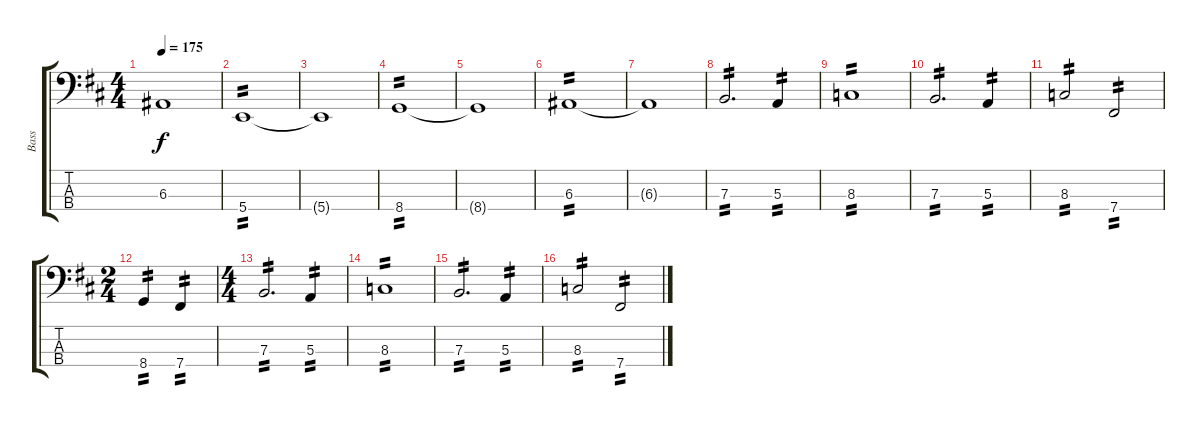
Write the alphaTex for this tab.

\track ("Bass" "Bass") {instrument electricbasspick}
\staff {score tabs}
\tuning (D2 A1 E1 B0) {hide}
\ts (4 4)
\tempo 175
\clef f4
\ks bminor
6.3{t}.1{dy f} |
5.4.1{tp 2} |
5.4{t}.1 |
8.4.1{tp 2} |
8.4{t}.1 |
6.3.1{tp 2} |
6.3{t}.1 |
7.3.2{d tp 2} 5.3.4{tp 2} |
8.3.1{tp 2} |
7.3.2{d tp 2} 5.3.4{tp 2} |
8.3.2{tp 2} 7.4.2{tp 2} |
\ts (2 4)
8.4.4{tp 2} 7.4.4{tp 2} |
\ts (4 4)
7.3.2{d tp 2} 5.3.4{tp 2} |
8.3.1{tp 2} |
7.3.2{d tp 2} 5.3.4{tp 2} |
8.3.2{tp 2} 7.4.2{tp 2}
